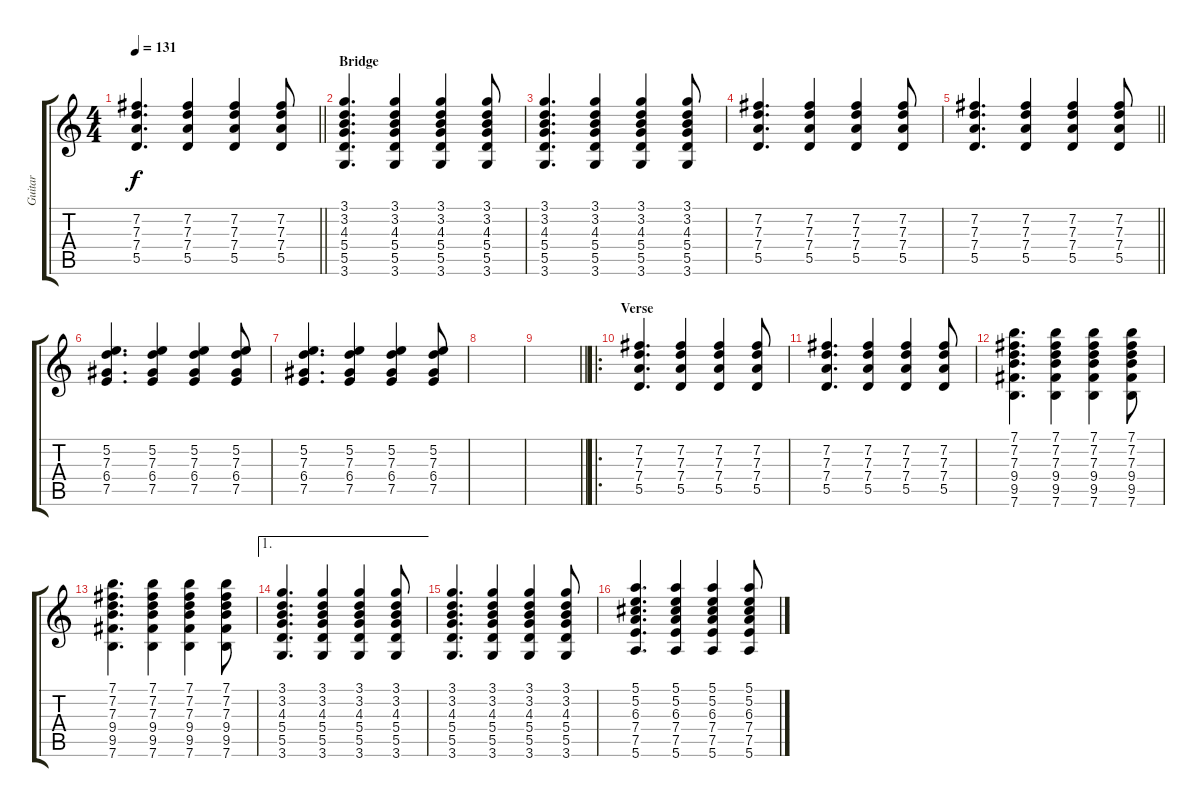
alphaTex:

\track ("Guitar" "Guitar") {instrument electricguitarjazz}
\staff {score tabs}
\tuning (E4 B3 G3 D3 A2 E2) {hide}
\ts (4 4)
\tempo 131
\clef g2
\barLineRight lightlight
\ks c
(7.2 7.3 7.4 5.5).4{d dy f} (7.2 7.3 7.4 5.5).4 (7.2 7.3 7.4 5.5).4 (7.2 7.3 7.4 5.5).8 |
\section ("" "Bridge")
(3.1 3.2 4.3 5.4 5.5 3.6).4{d} (3.1 3.2 4.3 5.4 5.5 3.6).4 (3.1 3.2 4.3 5.4 5.5 3.6).4 (3.1 3.2 4.3 5.4 5.5 3.6).8 |
(3.1 3.2 4.3 5.4 5.5 3.6).4{d} (3.1 3.2 4.3 5.4 5.5 3.6).4 (3.1 3.2 4.3 5.4 5.5 3.6).4 (3.1 3.2 4.3 5.4 5.5 3.6).8 |
(7.2 7.3 7.4 5.5).4{d} (7.2 7.3 7.4 5.5).4 (7.2 7.3 7.4 5.5).4 (7.2 7.3 7.4 5.5).8 |
\barLineRight lightlight
(7.2 7.3 7.4 5.5).4{d} (7.2 7.3 7.4 5.5).4 (7.2 7.3 7.4 5.5).4 (7.2 7.3 7.4 5.5).8 |
(5.2 7.3 6.4 7.5).4{d} (5.2 7.3 6.4 7.5).4 (5.2 7.3 6.4 7.5).4 (5.2 7.3 6.4 7.5).8 |
(5.2 7.3 6.4 7.5).4{d} (5.2 7.3 6.4 7.5).4 (5.2 7.3 6.4 7.5).4 (5.2 7.3 6.4 7.5).8 |
|
\barLineRight lightlight
|
\ro
\section ("" "Verse")
(7.2 7.3 7.4 5.5).4{d} (7.2 7.3 7.4 5.5).4 (7.2 7.3 7.4 5.5).4 (7.2 7.3 7.4 5.5).8 |
(7.2 7.3 7.4 5.5).4{d} (7.2 7.3 7.4 5.5).4 (7.2 7.3 7.4 5.5).4 (7.2 7.3 7.4 5.5).8 |
(7.1 7.2 7.3 9.4 9.5 7.6).4{d} (7.1 7.2 7.3 9.4 9.5 7.6).4 (7.1 7.2 7.3 9.4 9.5 7.6).4 (7.1 7.2 7.3 9.4 9.5 7.6).8 |
(7.1 7.2 7.3 9.4 9.5 7.6).4{d} (7.1 7.2 7.3 9.4 9.5 7.6).4 (7.1 7.2 7.3 9.4 9.5 7.6).4 (7.1 7.2 7.3 9.4 9.5 7.6).8 |
\ae 1
(3.1 3.2 4.3 5.4 5.5 3.6).4{d} (3.1 3.2 4.3 5.4 5.5 3.6).4 (3.1 3.2 4.3 5.4 5.5 3.6).4 (3.1 3.2 4.3 5.4 5.5 3.6).8 |
(3.1 3.2 4.3 5.4 5.5 3.6).4{d} (3.1 3.2 4.3 5.4 5.5 3.6).4 (3.1 3.2 4.3 5.4 5.5 3.6).4 (3.1 3.2 4.3 5.4 5.5 3.6).8 |
(5.1 5.2 6.3 7.4 7.5 5.6).4{d} (5.1 5.2 6.3 7.4 7.5 5.6).4 (5.1 5.2 6.3 7.4 7.5 5.6).4 (5.1 5.2 6.3 7.4 7.5 5.6).8
